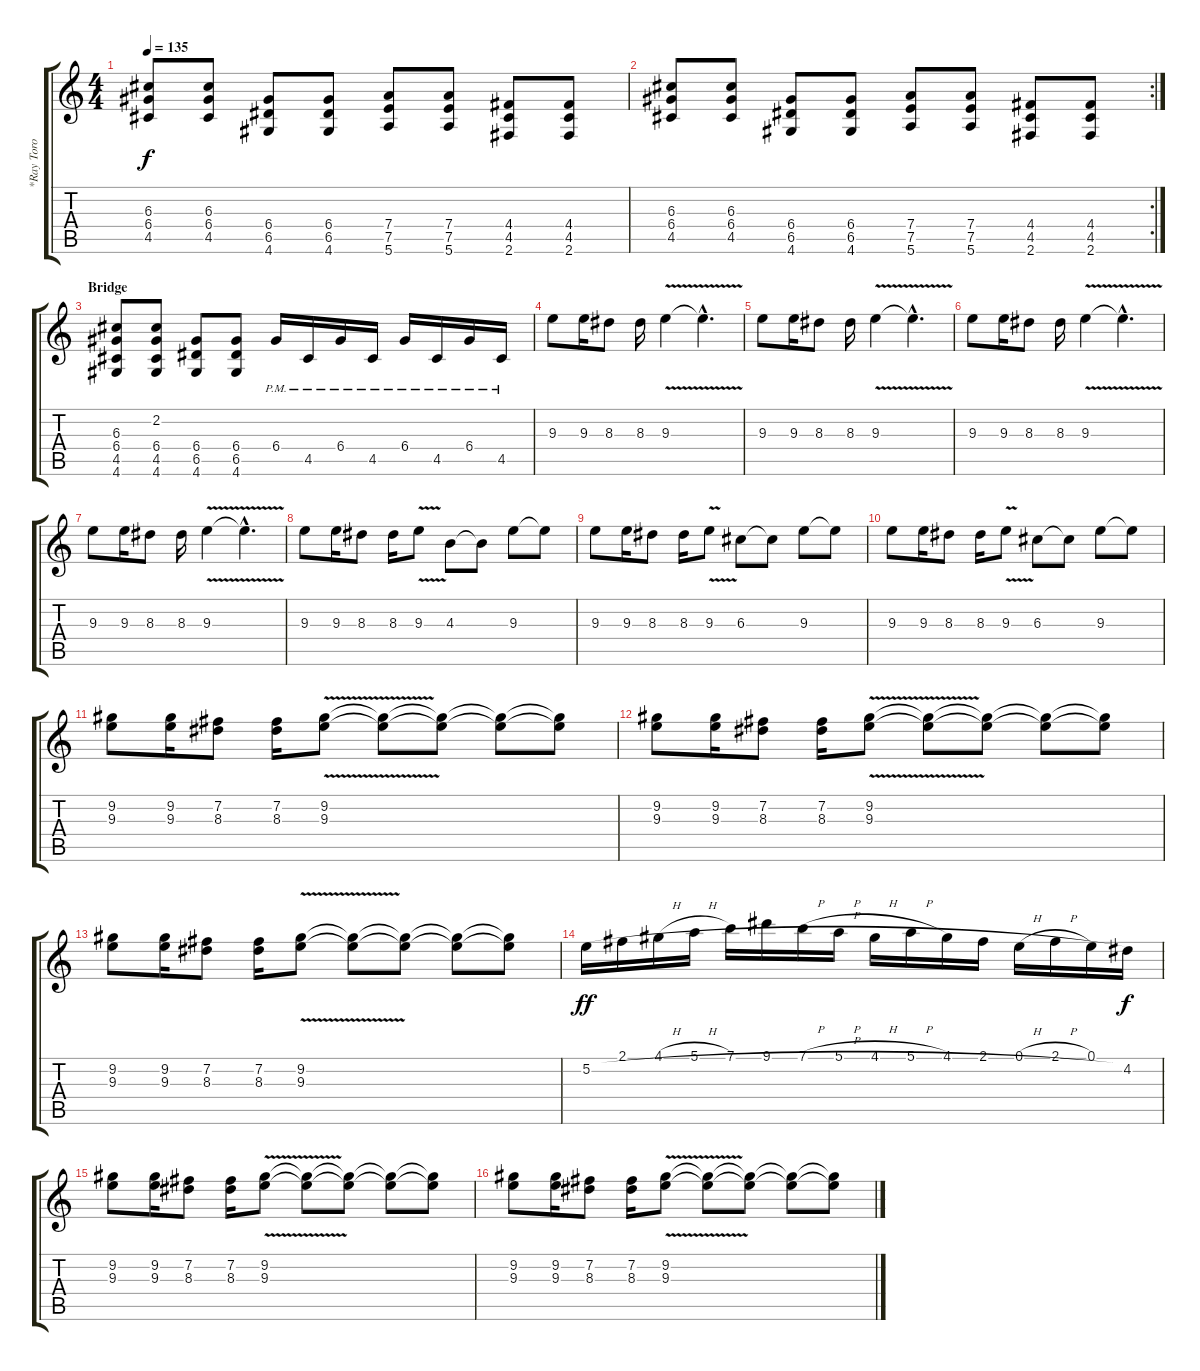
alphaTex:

\track ("*Ray Toro" "*Ray Toro") {instrument distortionguitar}
\staff {score tabs}
\tuning (E4 B3 G3 D3 A2 E2) {hide}
\ts (4 4)
\tempo 135
\clef g2
\ks c
(6.3 6.4 4.5).8{dy f} (6.3 6.4 4.5).8 (6.4 6.5 4.6).8 (6.4 6.5 4.6).8 (7.4 7.5 5.6).8 (7.4 7.5 5.6).8 (4.4 4.5 2.6).8 (4.4 4.5 2.6).8 |
\rc 2
(6.3 6.4 4.5).8 (6.3 6.4 4.5).8 (6.4 6.5 4.6).8 (6.4 6.5 4.6).8 (7.4 7.5 5.6).8 (7.4 7.5 5.6).8 (4.4 4.5 2.6).8 (4.4 4.5 2.6).8 |
\section ("" "Bridge")
(6.3 6.4 4.5 4.6).8 (2.2 6.4 4.5 4.6).8 (6.4 6.5 4.6).8 (6.4 6.5 4.6).8 6.4{pm}.16 4.5{pm}.16 6.4{pm}.16 4.5{pm}.16 6.4{pm}.16 4.5{pm}.16 6.4{pm}.16 4.5{pm}.16 |
9.3.8 9.3.16 8.3.8 8.3.16 9.3{v}.4 9.3{hac t}.4{d} |
9.3.8 9.3.16 8.3.8 8.3.16 9.3{v}.4 9.3{hac t}.4{d} |
9.3.8 9.3.16 8.3.8 8.3.16 9.3{v}.4 9.3{hac t}.4{d} |
9.3.8 9.3.16 8.3.8 8.3.16 9.3{v}.4 9.3{hac t}.4{d} |
9.3.8 9.3.16 8.3.8 8.3.16 9.3{v}.8 4.3.8 4.3{t}.8 9.3.8 9.3{t}.8 |
9.3.8 9.3.16 8.3.8 8.3.16 9.3{v}.8 6.3.8 6.3{t}.8 9.3.8 9.3{t}.8 |
9.3.8 9.3.16 8.3.8 8.3.16 9.3{v}.8 6.3.8 6.3{t}.8 9.3.8 9.3{t}.8 |
(9.2 9.3).8 (9.2 9.3).16 (7.2 8.3).8 (7.2 8.3).16 (9.2 9.3{v}).8 (9.2{t} 9.3{t}).8 (9.2{t} 9.3{t}).8 (9.2{t} 9.3{t}).8 (9.2{t} 9.3{t}).8 |
(9.2 9.3).8 (9.2 9.3).16 (7.2 8.3).8 (7.2 8.3).16 (9.2 9.3{v}).8 (9.2{t} 9.3{t}).8 (9.2{t} 9.3{t}).8 (9.2{t} 9.3{t}).8 (9.2{t} 9.3{t}).8 |
(9.2 9.3).8 (9.2 9.3).16 (7.2 8.3).8 (7.2 8.3).16 (9.2 9.3{v}).8 (9.2{t} 9.3{t}).8 (9.2{t} 9.3{t}).8 (9.2{t} 9.3{t}).8 (9.2{t} 9.3{t}).8 |
5.2{h}.16{dy ff} 2.1.16 4.1{h}.16 5.1{h}.16 7.1.16 9.1.16 7.1{h}.16 5.1{h}.16 4.1{h}.16 5.1{h}.16 4.1.16 2.1.16 0.1{h}.16 2.1{h}.16 0.1.16 4.2.16{dy f} |
(9.2 9.3).8 (9.2 9.3).16 (7.2 8.3).8 (7.2 8.3).16 (9.2 9.3{v}).8 (9.2{t} 9.3{t}).8 (9.2{t} 9.3{t}).8 (9.2{t} 9.3{t}).8 (9.2{t} 9.3{t}).8 |
(9.2 9.3).8 (9.2 9.3).16 (7.2 8.3).8 (7.2 8.3).16 (9.2 9.3{v}).8 (9.2{t} 9.3{t}).8 (9.2{t} 9.3{t}).8 (9.2{t} 9.3{t}).8 (9.2{t} 9.3{t}).8
